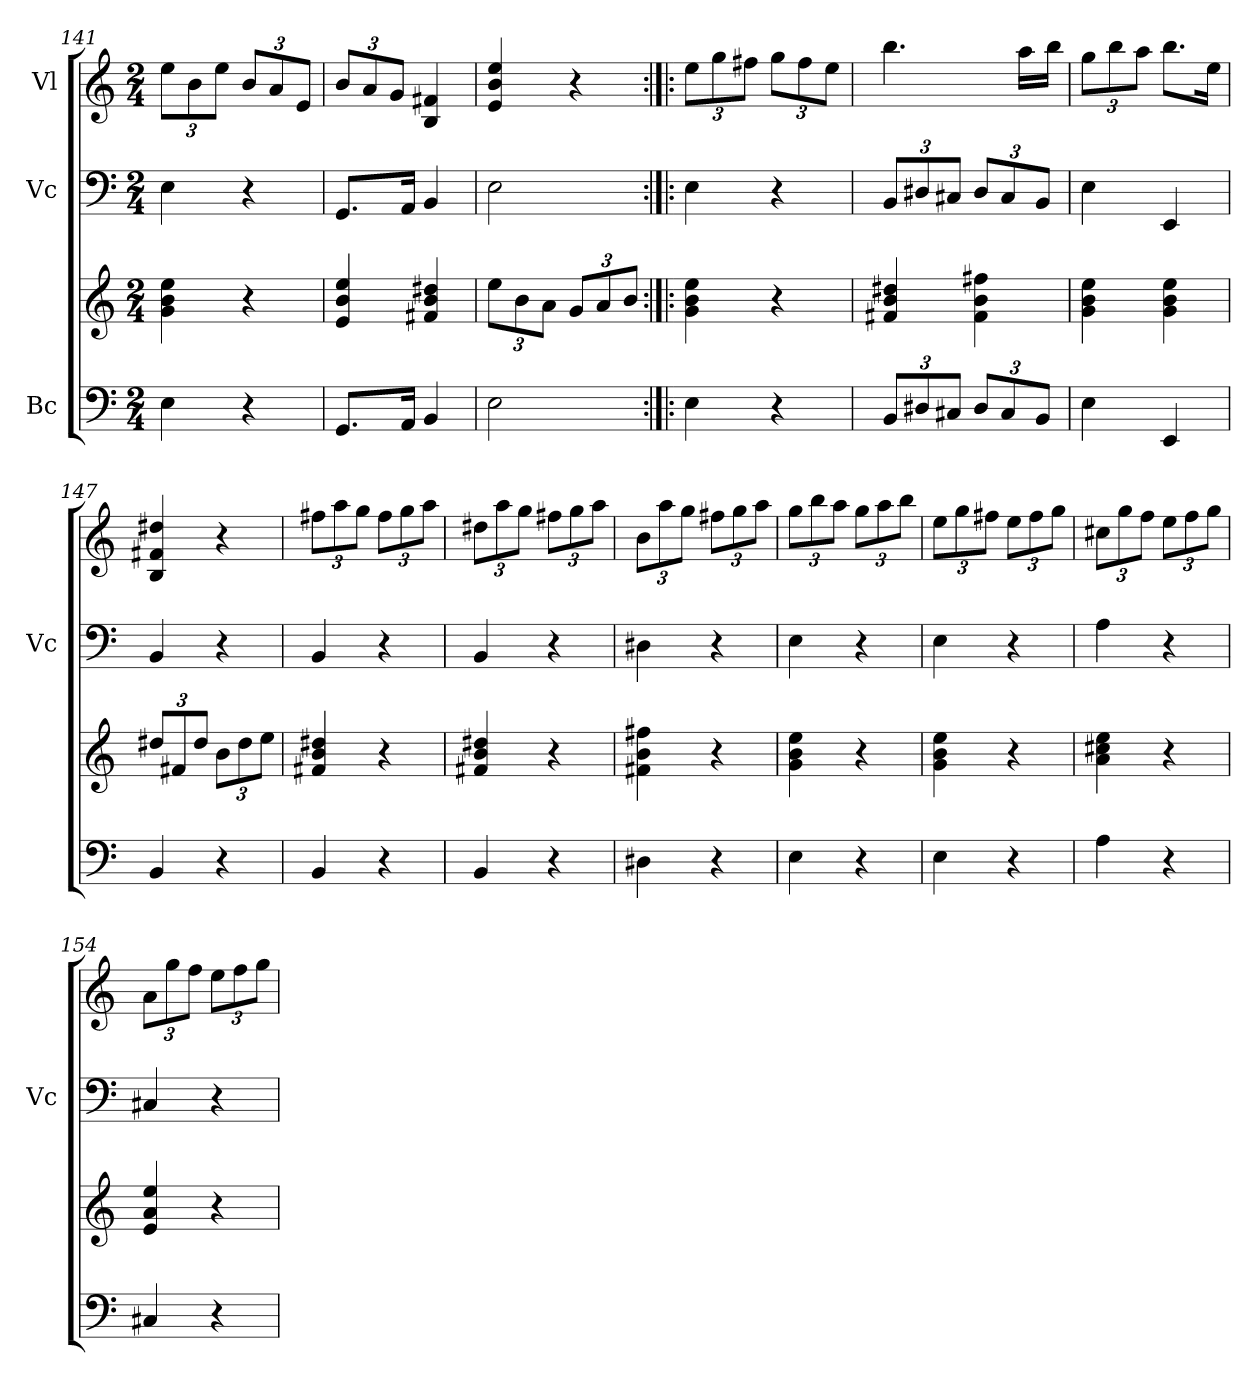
**kern	**kern	**kern	**kern
*part3	*part3	*part2	*part1
*staff4	*staff3	*staff2	*staff1
*I"Bc	*	*I"Vc	*I"Vl
*	*	*I'Vc	*
*clefF4	*clefG2	*clefF4	*clefG2
*k[]	*k[]	*k[]	*k[]
*M2/4	*M2/4	*M2/4	*M2/4
*	*	*	*Xbrackettup
=141	=141	=141	=141
4E\	4g\ 4b\ 4ee\	4E\	12ee\L
.	.	.	12b\
.	.	.	12ee\J
4r	4r	4r	12b/L
.	.	.	12a/
.	.	.	12e/J
=142	=142	=142	=142
8.GG/L	4e/ 4b/ 4ee/	8.GG/L	12b/L
.	.	.	12a/
.	.	.	12g/J
16AA/Jk	.	16AA/Jk	.
4BB/	4f#X/ 4b/ 4dd#X/	4BB/	4B/ 4f#X/
=143	=143	=143	=143
*	*Xbrackettup	*	*
2E\	12ee\L	2E\	4e/ 4b/ 4ee/
.	12b\	.	.
.	12a\J	.	.
.	12g/L	.	4r
.	12a/	.	.
.	12b/J	.	.
=144:|!|:	=144:|!|:	=144:|!|:	=144:|!|:
4E\	4g\ 4b\ 4ee\	4E\	12ee\L
.	.	.	12gg\
.	.	.	12ff#X\J
4r	4r	4r	12gg\L
.	.	.	12ff#\
.	.	.	12ee\J
=145	=145	=145	=145
*Xbrackettup	*	*Xbrackettup	*
12BB/L	4f#X/ 4b/ 4dd#X/	12BB/L	4.bb\
12D#X/	.	12D#X/	.
12C#X/J	.	12C#X/J	.
12D#/L	4f#\ 4b\ 4ff#X\	12D#/L	.
12C#/	.	12C#/	.
.	.	.	16aa\LL
12BB/J	.	12BB/J	.
.	.	.	16bb\JJ
=146	=146	=146	=146
4E\	4g\ 4b\ 4ee\	4E\	12gg\L
.	.	.	12bb\
.	.	.	12aa\J
4EE/	4g\ 4b\ 4ee\	4EE/	8.bb\L
.	.	.	16ee\Jk
!!LO:LB:g=z
=147	=147	=147	=147
4BB/	12dd#X/L	4BB/	4B/ 4f#X/ 4dd#X/
.	12f#X/	.	.
.	12dd#/J	.	.
4r	12b\L	4r	4r
.	12dd#\	.	.
.	12ee\J	.	.
=148	=148	=148	=148
4BB/	4f#X/ 4b/ 4dd#X/	4BB/	12ff#X\L
.	.	.	12aa\
.	.	.	12gg\J
4r	4r	4r	12ff#\L
.	.	.	12gg\
.	.	.	12aa\J
=149	=149	=149	=149
4BB/	4f#X/ 4b/ 4dd#X/	4BB/	12dd#X\L
.	.	.	12aa\
.	.	.	12gg\J
4r	4r	4r	12ff#X\L
.	.	.	12gg\
.	.	.	12aa\J
=150	=150	=150	=150
4D#X\	4f#X\ 4b\ 4ff#X\	4D#X\	12b\L
.	.	.	12aa\
.	.	.	12gg\J
4r	4r	4r	12ff#X\L
.	.	.	12gg\
.	.	.	12aa\J
=151	=151	=151	=151
4E\	4g\ 4b\ 4ee\	4E\	12gg\L
.	.	.	12bb\
.	.	.	12aa\J
4r	4r	4r	12gg\L
.	.	.	12aa\
.	.	.	12bb\J
=152	=152	=152	=152
4E\	4g\ 4b\ 4ee\	4E\	12ee\L
.	.	.	12gg\
.	.	.	12ff#X\J
4r	4r	4r	12ee\L
.	.	.	12ff#\
.	.	.	12gg\J
=153	=153	=153	=153
4A\	4a\ 4cc#X\ 4ee\	4A\	12cc#X\L
.	.	.	12gg\
.	.	.	12ff\J
4r	4r	4r	12ee\L
.	.	.	12ff\
.	.	.	12gg\J
=154	=154	=154	=154
4C#X/	4e/ 4a/ 4ee/	4C#X/	12a\L
.	.	.	12gg\
.	.	.	12ff\J
4r	4r	4r	12ee\L
.	.	.	12ff\
.	.	.	12gg\J
=	=	=	=
*-	*-	*-	*-
